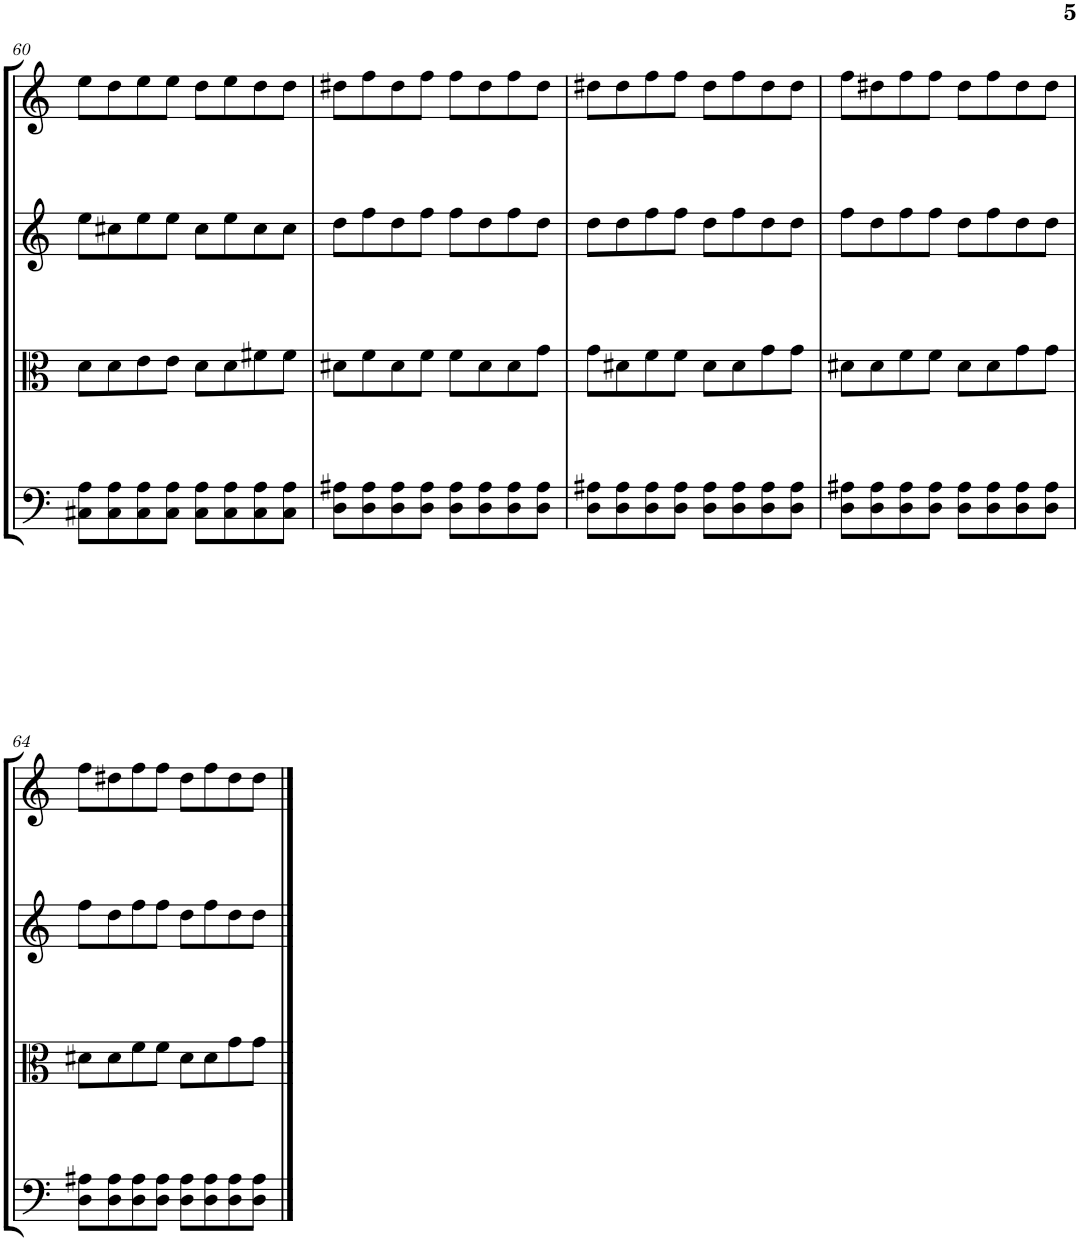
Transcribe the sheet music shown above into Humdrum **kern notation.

**kern	**kern	**kern	**kern
*part4	*part3	*part2	*part1
*staff4	*staff3	*staff2	*staff1
*I"Violoncello	*I"Viola	*I"Violin II	*I"Violin I
*I'Vc	*I'Vla	*I'Vln	*I'Vln
!!LO:PB:g=z
*clefF4	*clefC3	*clefG2	*clefG2
*k[]	*k[]	*k[]	*k[]
*M4/4	*M4/4	*M4/4	*M4/4
=60	=60	=60	=60
8C#X\ 8A\L	8d\L	8ee\L	8ee\L
8C#\ 8A\	8d\	8cc#X\	8dd\
8C#\ 8A\	8e\	8ee\	8ee\
8C#\ 8A\J	8e\J	8ee\J	8ee\J
8C#\ 8A\L	8d\L	8cc#\L	8dd\L
8C#\ 8A\	8d\	8ee\	8ee\
8C#\ 8A\	8f#X\	8cc#\	8dd\
8C#\ 8A\J	8f#\J	8cc#\J	8dd\J
=61	=61	=61	=61
8D\ 8A#X\L	8d#X\L	8dd\L	8dd#X\L
8D\ 8A#\	8f\	8ff\	8ff\
8D\ 8A#\	8d#\	8dd\	8dd#\
8D\ 8A#\J	8f\J	8ff\J	8ff\J
8D\ 8A#\L	8f\L	8ff\L	8ff\L
8D\ 8A#\	8d#\	8dd\	8dd#\
8D\ 8A#\	8d#\	8ff\	8ff\
8D\ 8A#\J	8g\J	8dd\J	8dd#\J
=62	=62	=62	=62
8D\ 8A#X\L	8g\L	8dd\L	8dd#X\L
8D\ 8A#\	8d#X\	8dd\	8dd#\
8D\ 8A#\	8f\	8ff\	8ff\
8D\ 8A#\J	8f\J	8ff\J	8ff\J
8D\ 8A#\L	8d#\L	8dd\L	8dd#\L
8D\ 8A#\	8d#\	8ff\	8ff\
8D\ 8A#\	8g\	8dd\	8dd#\
8D\ 8A#\J	8g\J	8dd\J	8dd#\J
=63	=63	=63	=63
8D\ 8A#X\L	8d#X\L	8ff\L	8ff\L
8D\ 8A#\	8d#\	8dd\	8dd#X\
8D\ 8A#\	8f\	8ff\	8ff\
8D\ 8A#\J	8f\J	8ff\J	8ff\J
8D\ 8A#\L	8d#\L	8dd\L	8dd#\L
8D\ 8A#\	8d#\	8ff\	8ff\
8D\ 8A#\	8g\	8dd\	8dd#\
8D\ 8A#\J	8g\J	8dd\J	8dd#\J
!!LO:LB:g=z
=64	=64	=64	=64
8D\ 8A#X\L	8d#X\L	8ff\L	8ff\L
8D\ 8A#\	8d#\	8dd\	8dd#X\
8D\ 8A#\	8f\	8ff\	8ff\
8D\ 8A#\J	8f\J	8ff\J	8ff\J
8D\ 8A#\L	8d#\L	8dd\L	8dd#\L
8D\ 8A#\	8d#\	8ff\	8ff\
8D\ 8A#\	8g\	8dd\	8dd#\
8D\ 8A#\J	8g\J	8dd\J	8dd#\J
==	==	==	==
*-	*-	*-	*-
